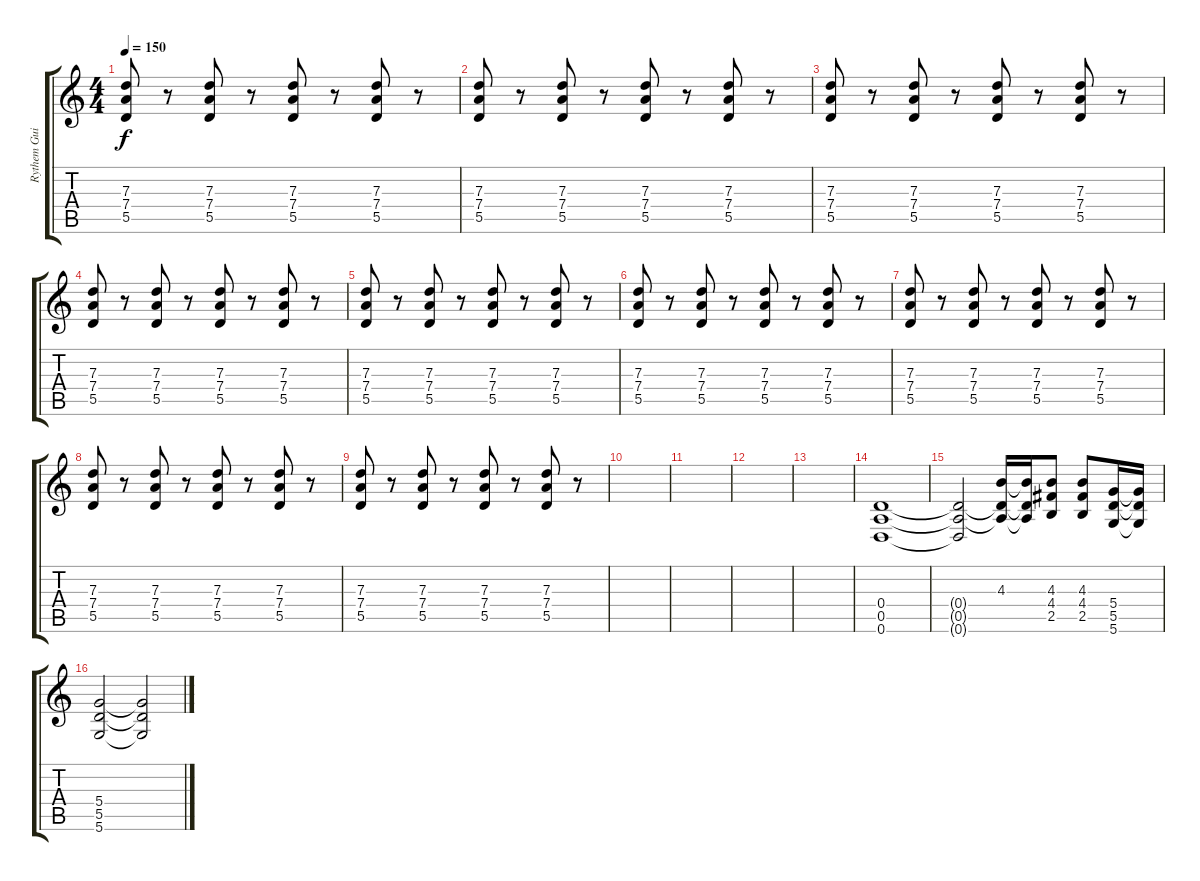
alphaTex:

\track ("Rythem Guitar" "Rythem Gui") {instrument distortionguitar}
\staff {score tabs}
\tuning (E4 B3 G3 D3 A2 D2) {hide}
\ts (4 4)
\tempo 150
\clef g2
\ks c
(7.3 7.4 5.5).8{dy f} r.8 (7.3 7.4 5.5).8 r.8 (7.3 7.4 5.5).8 r.8 (7.3 7.4 5.5).8 r.8 |
(7.3 7.4 5.5).8 r.8 (7.3 7.4 5.5).8 r.8 (7.3 7.4 5.5).8 r.8 (7.3 7.4 5.5).8 r.8 |
(7.3 7.4 5.5).8 r.8 (7.3 7.4 5.5).8 r.8 (7.3 7.4 5.5).8 r.8 (7.3 7.4 5.5).8 r.8 |
(7.3 7.4 5.5).8 r.8 (7.3 7.4 5.5).8 r.8 (7.3 7.4 5.5).8 r.8 (7.3 7.4 5.5).8 r.8 |
(7.3 7.4 5.5).8 r.8 (7.3 7.4 5.5).8 r.8 (7.3 7.4 5.5).8 r.8 (7.3 7.4 5.5).8 r.8 |
(7.3 7.4 5.5).8 r.8 (7.3 7.4 5.5).8 r.8 (7.3 7.4 5.5).8 r.8 (7.3 7.4 5.5).8 r.8 |
(7.3 7.4 5.5).8 r.8 (7.3 7.4 5.5).8 r.8 (7.3 7.4 5.5).8 r.8 (7.3 7.4 5.5).8 r.8 |
(7.3 7.4 5.5).8 r.8 (7.3 7.4 5.5).8 r.8 (7.3 7.4 5.5).8 r.8 (7.3 7.4 5.5).8 r.8 |
(7.3 7.4 5.5).8 r.8 (7.3 7.4 5.5).8 r.8 (7.3 7.4 5.5).8 r.8 (7.3 7.4 5.5).8 r.8 |
|
|
|
|
(0.4 0.5 0.6).1 |
(0.4{t} 0.5{t} 0.6{t}).2 (4.3 0.4{t} 0.5{t}).16 (4.3{t} 0.4{t} 0.5{t}).16 (4.3 4.4 2.5).8 (4.3 4.4 2.5).8 (5.4 5.5 5.6).16 (5.4{t} 5.5{t} 5.6{t}).16 |
(5.4 5.5 5.6).2 (5.4{t} 5.5{t} 5.6{t}).2
